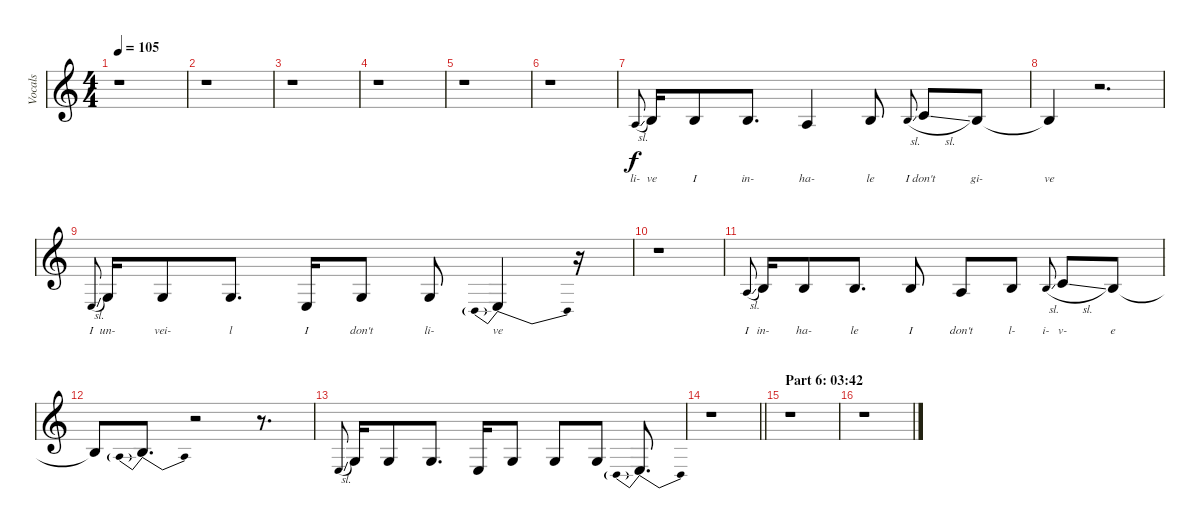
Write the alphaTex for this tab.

\track ("Vocals" "Vocals") {instrument tenorsax}
\staff {score}
\tuning (E4 B3 G3 D3 A2 E2) {hide}
\ts (4 4)
\tempo 105
\clef g2
\ks c
r.1{dy f} |
r.1 |
r.1 |
r.1 |
r.1 |
r.1 |
2.3{sl}.8{lyrics (0 "li-") lyrics (1 "") lyrics (2 "") lyrics (3 "") lyrics (4 "") gr onbeat} 4.3.16{lyrics (0 "ve") lyrics (1 "") lyrics (2 "") lyrics (3 "") lyrics (4 "") volume 10} 4.3.8{lyrics (0 "I") lyrics (1 "") lyrics (2 "") lyrics (3 "") lyrics (4 "")} 4.3.8{d lyrics (0 "in-") lyrics (1 "") lyrics (2 "") lyrics (3 "") lyrics (4 "")} 2.3.4{lyrics (0 "ha-") lyrics (1 "") lyrics (2 "") lyrics (3 "") lyrics (4 "")} 4.3.8{lyrics (0 "le") lyrics (1 "") lyrics (2 "") lyrics (3 "") lyrics (4 "")} 4.3{sl}.8{lyrics (0 "I") lyrics (1 "") lyrics (2 "") lyrics (3 "") lyrics (4 "") gr onbeat} 5.3{sl}.8{lyrics (0 "don't") lyrics (1 "") lyrics (2 "") lyrics (3 "") lyrics (4 "")} 4.3.8{lyrics (0 "gi-") lyrics (1 "") lyrics (2 "") lyrics (3 "") lyrics (4 "")} |
4.3{t}.4{lyrics (0 "ve") lyrics (1 "") lyrics (2 "") lyrics (3 "") lyrics (4 "")} r.2{d} |
2.4{sl}.8{lyrics (0 "I") lyrics (1 "") lyrics (2 "") lyrics (3 "") lyrics (4 "") gr onbeat} 5.4.16{lyrics (0 "un-") lyrics (1 "") lyrics (2 "") lyrics (3 "") lyrics (4 "")} 5.4.8{lyrics (0 "vei-") lyrics (1 "") lyrics (2 "") lyrics (3 "") lyrics (4 "")} 5.4.8{d lyrics (0 "l") lyrics (1 "") lyrics (2 "") lyrics (3 "") lyrics (4 "")} 2.4.16{lyrics (0 "I") lyrics (1 "") lyrics (2 "") lyrics (3 "") lyrics (4 "")} 5.4.8{lyrics (0 "don't") lyrics (1 "") lyrics (2 "") lyrics (3 "") lyrics (4 "")} 5.4.8{lyrics (0 "li-") lyrics (1 "") lyrics (2 "") lyrics (3 "") lyrics (4 "")} 0.4{be (prebendrelease 0 4 60 0)}.4{lyrics (0 "ve") lyrics (1 "") lyrics (2 "") lyrics (3 "") lyrics (4 "")} r.16 |
r.1 |
2.3{sl}.8{lyrics (0 "I") lyrics (1 "") lyrics (2 "") lyrics (3 "") lyrics (4 "") gr onbeat} 4.3.16{lyrics (0 "in-") lyrics (1 "") lyrics (2 "") lyrics (3 "") lyrics (4 "")} 4.3.8{lyrics (0 "ha-") lyrics (1 "") lyrics (2 "") lyrics (3 "") lyrics (4 "")} 4.3.8{d lyrics (0 "le") lyrics (1 "") lyrics (2 "") lyrics (3 "") lyrics (4 "")} 4.3.8{lyrics (0 "I") lyrics (1 "") lyrics (2 "") lyrics (3 "") lyrics (4 "")} 2.3.8{lyrics (0 "don't") lyrics (1 "") lyrics (2 "") lyrics (3 "") lyrics (4 "")} 4.3.8{lyrics (0 "l-") lyrics (1 "") lyrics (2 "") lyrics (3 "") lyrics (4 "")} 4.3{sl}.8{lyrics (0 "i-") lyrics (1 "") lyrics (2 "") lyrics (3 "") lyrics (4 "") gr onbeat} 5.3{sl}.8{lyrics (0 "v-") lyrics (1 "") lyrics (2 "") lyrics (3 "") lyrics (4 "")} 4.3.8{lyrics (0 "e") lyrics (1 "") lyrics (2 "") lyrics (3 "") lyrics (4 "")} |
4.3{t}.8 2.3{be (prebendrelease 0 4 60 0)}.8{d} r.2 r.8{d} |
2.4{sl}.8{gr onbeat} 5.4.16 5.4.8 5.4.8{d} 2.4.16 5.4.8 5.4.8 5.4.8 0.4{be (prebendrelease 0 4 60 0)}.8{d} |
\barLineRight lightlight
r.1{volume 16} |
\section ("" "Part 6: 03:42")
r.1 |
r.1
